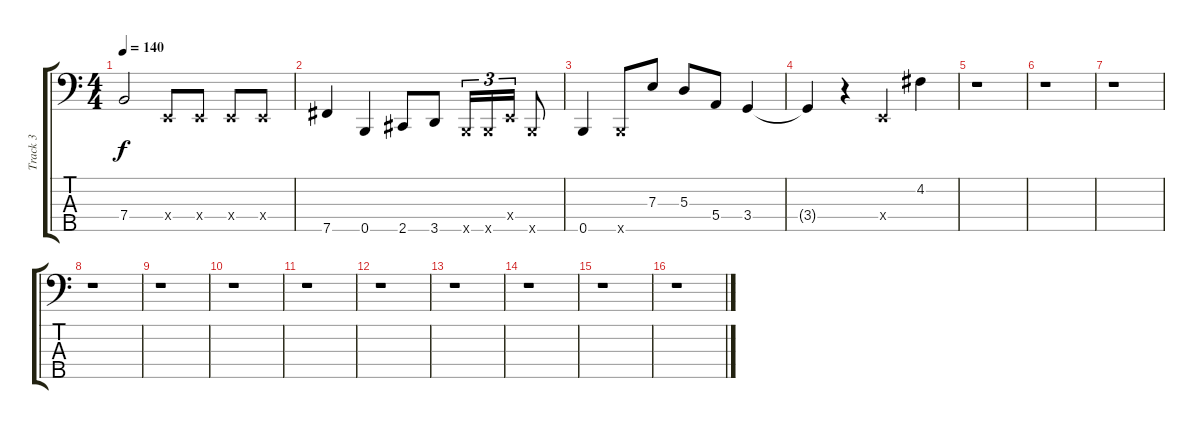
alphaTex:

\track ("Track 3" "Track 3") {instrument electricbassfinger}
\staff {score tabs}
\tuning (G2 D2 A1 E1 B0) {hide}
\ts (4 4)
\tempo 140
\clef f4
\ks c
7.4.2{dy f} 0.4{x}.8 0.4{x}.8 0.4{x}.8 0.4{x}.8 |
7.5.4 0.5.4 2.5.8 3.5.8 0.5{x}.16{tu (3 2)} 0.5{x}.16{tu (3 2)} 0.4{x}.16{tu (3 2)} 0.5{x}.8 |
0.5.4 0.5{x}.8 7.3.8 5.3.8 5.4.8 3.4.4 |
3.4{t}.4 r.4 0.4{x}.4 4.2.4 |
r.1 |
r.1 |
r.1 |
r.1 |
r.1 |
r.1 |
r.1 |
r.1 |
r.1 |
r.1 |
r.1 |
r.1
